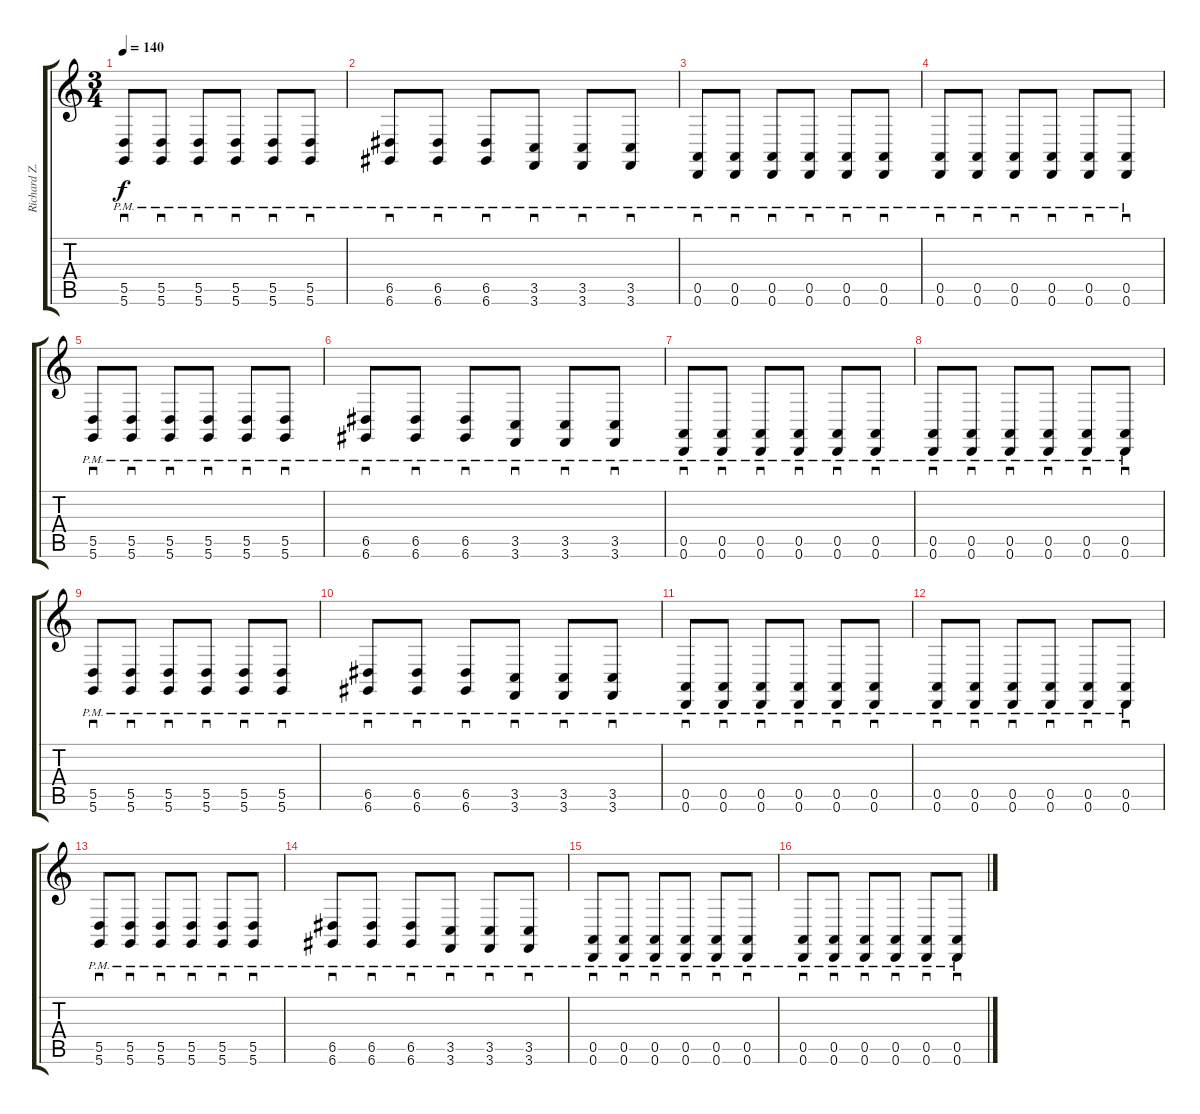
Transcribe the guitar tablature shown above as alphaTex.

\track ("Richard Z. Kruspe" "Richard Z.") {instrument electricgrandpiano}
\staff {score tabs}
\tuning (E4 B3 G3 D3 A2 D2) {hide}
\ts (3 4)
\tempo 140
\clef g2
\ks c
(5.5{pm} 5.6{pm}).8{sd dy f} (5.5{pm} 5.6{pm}).8{sd} (5.5{pm} 5.6{pm}).8{sd} (5.5{pm} 5.6{pm}).8{sd} (5.5{pm} 5.6{pm}).8{sd} (5.5{pm} 5.6{pm}).8{sd} |
(6.5{pm} 6.6{pm}).8{sd} (6.5{pm} 6.6{pm}).8{sd} (6.5{pm} 6.6{pm}).8{sd} (3.5{pm} 3.6{pm}).8{sd} (3.5{pm} 3.6{pm}).8{sd} (3.5{pm} 3.6{pm}).8{sd} |
(0.5{pm} 0.6{pm}).8{sd} (0.5{pm} 0.6{pm}).8{sd} (0.5{pm} 0.6{pm}).8{sd} (0.5{pm} 0.6{pm}).8{sd} (0.5{pm} 0.6{pm}).8{sd} (0.5{pm} 0.6{pm}).8{sd} |
(0.5{pm} 0.6{pm}).8{sd} (0.5{pm} 0.6{pm}).8{sd} (0.5{pm} 0.6{pm}).8{sd} (0.5{pm} 0.6{pm}).8{sd} (0.5{pm} 0.6{pm}).8{sd} (0.5{pm} 0.6{pm}).8{sd} |
(5.5{pm} 5.6{pm}).8{sd} (5.5{pm} 5.6{pm}).8{sd} (5.5{pm} 5.6{pm}).8{sd} (5.5{pm} 5.6{pm}).8{sd} (5.5{pm} 5.6{pm}).8{sd} (5.5{pm} 5.6{pm}).8{sd} |
(6.5{pm} 6.6{pm}).8{sd} (6.5{pm} 6.6{pm}).8{sd} (6.5{pm} 6.6{pm}).8{sd} (3.5{pm} 3.6{pm}).8{sd} (3.5{pm} 3.6{pm}).8{sd} (3.5{pm} 3.6{pm}).8{sd} |
(0.5{pm} 0.6{pm}).8{sd} (0.5{pm} 0.6{pm}).8{sd} (0.5{pm} 0.6{pm}).8{sd} (0.5{pm} 0.6{pm}).8{sd} (0.5{pm} 0.6{pm}).8{sd} (0.5{pm} 0.6{pm}).8{sd} |
(0.5{pm} 0.6{pm}).8{sd} (0.5{pm} 0.6{pm}).8{sd} (0.5{pm} 0.6{pm}).8{sd} (0.5{pm} 0.6{pm}).8{sd} (0.5{pm} 0.6{pm}).8{sd} (0.5{pm} 0.6{pm}).8{sd} |
(5.5{pm} 5.6{pm}).8{sd} (5.5{pm} 5.6{pm}).8{sd} (5.5{pm} 5.6{pm}).8{sd} (5.5{pm} 5.6{pm}).8{sd} (5.5{pm} 5.6{pm}).8{sd} (5.5{pm} 5.6{pm}).8{sd} |
(6.5{pm} 6.6{pm}).8{sd} (6.5{pm} 6.6{pm}).8{sd} (6.5{pm} 6.6{pm}).8{sd} (3.5{pm} 3.6{pm}).8{sd} (3.5{pm} 3.6{pm}).8{sd} (3.5{pm} 3.6{pm}).8{sd} |
(0.5{pm} 0.6{pm}).8{sd} (0.5{pm} 0.6{pm}).8{sd} (0.5{pm} 0.6{pm}).8{sd} (0.5{pm} 0.6{pm}).8{sd} (0.5{pm} 0.6{pm}).8{sd} (0.5{pm} 0.6{pm}).8{sd} |
(0.5{pm} 0.6{pm}).8{sd} (0.5{pm} 0.6{pm}).8{sd} (0.5{pm} 0.6{pm}).8{sd} (0.5{pm} 0.6{pm}).8{sd} (0.5{pm} 0.6{pm}).8{sd} (0.5{pm} 0.6{pm}).8{sd} |
(5.5{pm} 5.6{pm}).8{sd} (5.5{pm} 5.6{pm}).8{sd} (5.5{pm} 5.6{pm}).8{sd} (5.5{pm} 5.6{pm}).8{sd} (5.5{pm} 5.6{pm}).8{sd} (5.5{pm} 5.6{pm}).8{sd} |
(6.5{pm} 6.6{pm}).8{sd} (6.5{pm} 6.6{pm}).8{sd} (6.5{pm} 6.6{pm}).8{sd} (3.5{pm} 3.6{pm}).8{sd} (3.5{pm} 3.6{pm}).8{sd} (3.5{pm} 3.6{pm}).8{sd} |
(0.5{pm} 0.6{pm}).8{sd} (0.5{pm} 0.6{pm}).8{sd} (0.5{pm} 0.6{pm}).8{sd} (0.5{pm} 0.6{pm}).8{sd} (0.5{pm} 0.6{pm}).8{sd} (0.5{pm} 0.6{pm}).8{sd} |
(0.5{pm} 0.6{pm}).8{sd} (0.5{pm} 0.6{pm}).8{sd} (0.5{pm} 0.6{pm}).8{sd} (0.5{pm} 0.6{pm}).8{sd} (0.5{pm} 0.6{pm}).8{sd} (0.5{pm} 0.6{pm}).8{sd}
